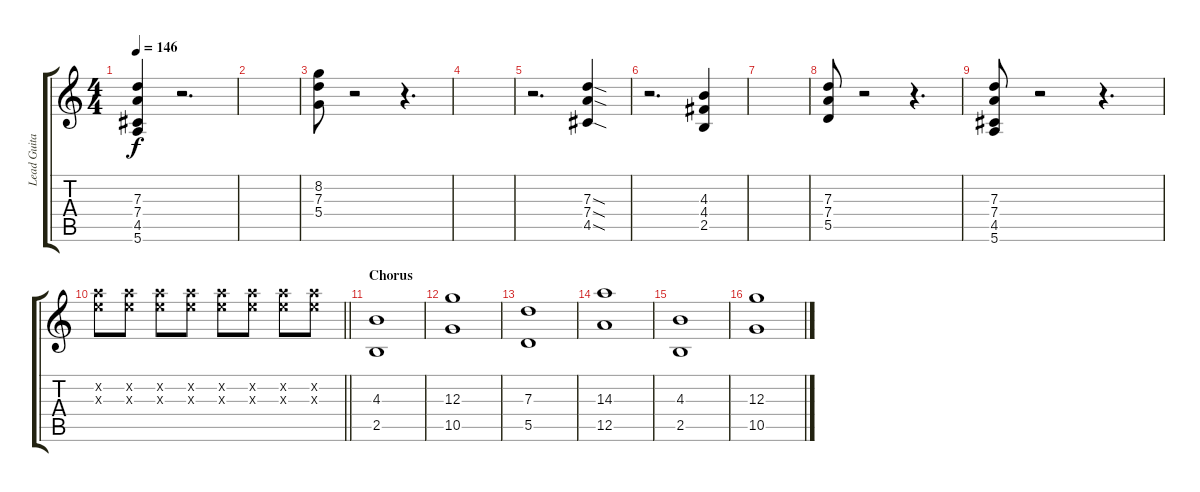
\track ("Lead Guitar I" "Lead Guita") {instrument overdrivenguitar}
\staff {score tabs}
\tuning (E4 B3 G3 D3 A2 E2) {hide}
\ts (4 4)
\tempo 146
\clef g2
\ks c
(7.3 7.4 4.5 5.6).4{dy f} r.2{d} |
|
(8.2 7.3 5.4).8 r.2 r.4{d} |
|
r.2{d} (7.3{sod} 7.4{sod} 4.5{sod}).4 |
r.2{d} (4.3 4.4 2.5).4 |
|
(7.3 7.4 5.5).8 r.2 r.4{d} |
(7.3 7.4 4.5 5.6).8 r.2 r.4{d} |
\barLineRight lightlight
(10.2{x} 9.3{x}).8 (10.2{x} 9.3{x}).8 (10.2{x} 9.3{x}).8 (10.2{x} 9.3{x}).8 (10.2{x} 9.3{x}).8 (10.2{x} 9.3{x}).8 (10.2{x} 9.3{x}).8 (10.2{x} 9.3{x}).8 |
\section ("" "Chorus")
(4.3 2.5).1 |
(12.3 10.5).1 |
(7.3 5.5).1 |
(14.3 12.5).1 |
(4.3 2.5).1 |
(12.3 10.5).1
